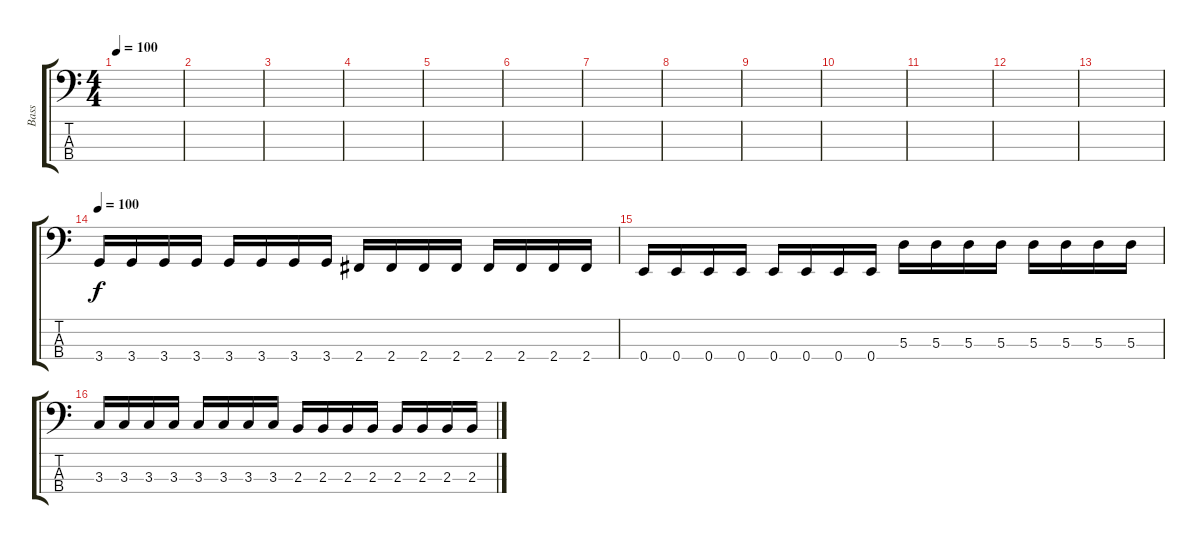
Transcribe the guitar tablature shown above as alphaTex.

\track ("Bass" "Bass") {instrument electricbasspick}
\staff {score tabs}
\tuning (G2 D2 A1 E1) {hide}
\ts (4 4)
\tempo 100
\clef f4
\ks c
|
|
|
|
|
|
|
|
|
|
|
|
|
\tempo 100
3.4.16 3.4.16 3.4.16 3.4.16 3.4.16 3.4.16 3.4.16 3.4.16 2.4.16 2.4.16 2.4.16 2.4.16 2.4.16 2.4.16 2.4.16 2.4.16 |
0.4.16 0.4.16 0.4.16 0.4.16 0.4.16 0.4.16 0.4.16 0.4.16 5.3.16 5.3.16 5.3.16 5.3.16 5.3.16 5.3.16 5.3.16 5.3.16 |
3.3.16 3.3.16 3.3.16 3.3.16 3.3.16 3.3.16 3.3.16 3.3.16 2.3.16 2.3.16 2.3.16 2.3.16 2.3.16 2.3.16 2.3.16 2.3.16
